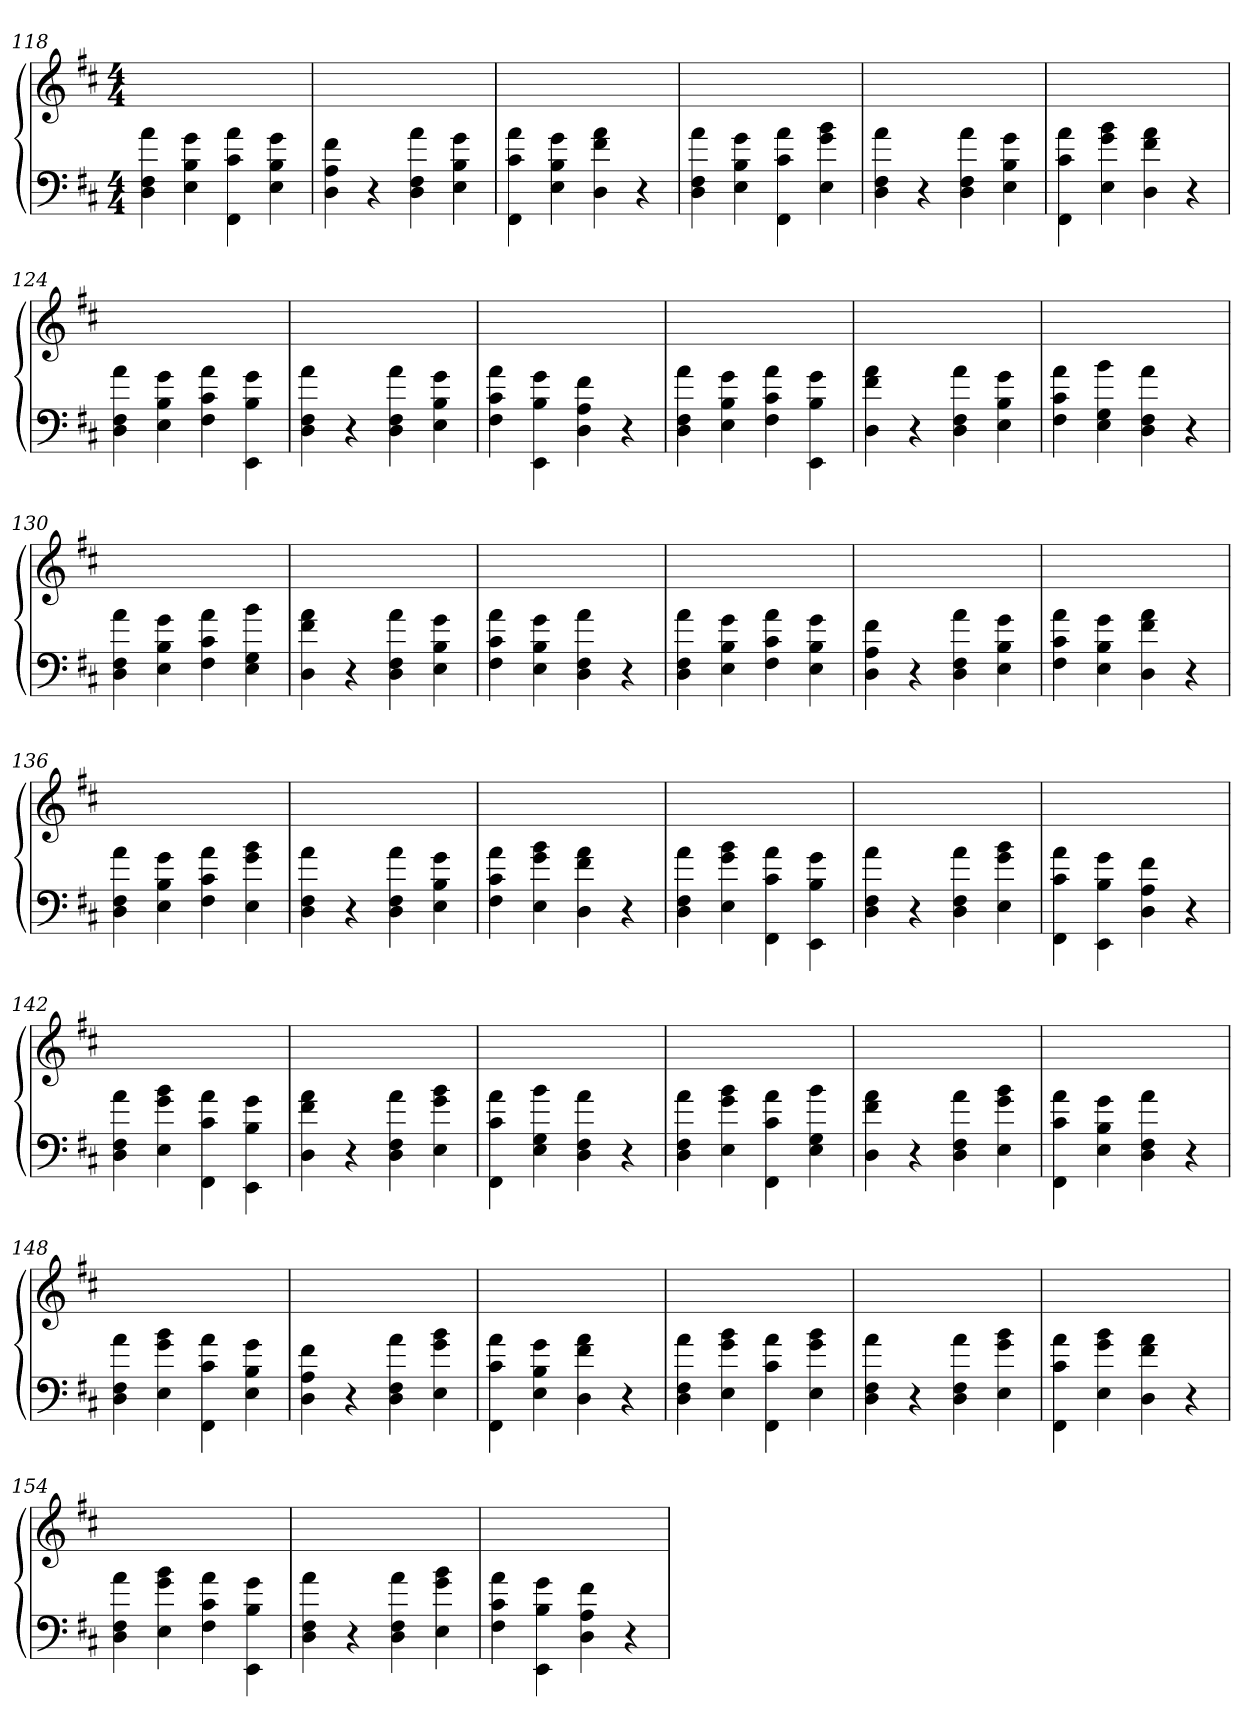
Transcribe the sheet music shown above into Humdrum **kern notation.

**kern	**kern
*part2	*part1
*staff2	*staff1
*clefF4	*clefG2
*k[f#c#]	*k[f#c#]
*D:	*D:
*M4/4	*M4/4
=118	=118
4D 4F# 4a	1ryy
4E 4B 4g	.
4FF# 4c# 4a	.
4E 4B 4g	.
=119	=119
4D 4A 4f#	1ryy
4r	.
4D 4F# 4a	.
4E 4B 4g	.
=120	=120
4FF# 4c# 4a	1ryy
4E 4B 4g	.
4D 4f# 4a	.
4r	.
=121	=121
4D 4F# 4a	1ryy
4E 4B 4g	.
4FF# 4c# 4a	.
4E 4g 4b	.
=122	=122
4D 4F# 4a	1ryy
4r	.
4D 4F# 4a	.
4E 4B 4g	.
=123	=123
4FF# 4c# 4a	1ryy
4E 4g 4b	.
4D 4f# 4a	.
4r	.
=124	=124
4D 4F# 4a	1ryy
4E 4B 4g	.
4F# 4c# 4a	.
4EE 4B 4g	.
=125	=125
4D 4F# 4a	1ryy
4r	.
4D 4F# 4a	.
4E 4B 4g	.
=126	=126
4F# 4c# 4a	1ryy
4EE 4B 4g	.
4D 4A 4f#	.
4r	.
=127	=127
4D 4F# 4a	1ryy
4E 4B 4g	.
4F# 4c# 4a	.
4EE 4B 4g	.
=128	=128
4D 4f# 4a	1ryy
4r	.
4D 4F# 4a	.
4E 4B 4g	.
=129	=129
4F# 4c# 4a	1ryy
4E 4G 4b	.
4D 4F# 4a	.
4r	.
=130	=130
4D 4F# 4a	1ryy
4E 4B 4g	.
4F# 4c# 4a	.
4E 4G 4b	.
=131	=131
4D 4f# 4a	1ryy
4r	.
4D 4F# 4a	.
4E 4B 4g	.
=132	=132
4F# 4c# 4a	1ryy
4E 4B 4g	.
4D 4F# 4a	.
4r	.
=133	=133
4D 4F# 4a	1ryy
4E 4B 4g	.
4F# 4c# 4a	.
4E 4B 4g	.
=134	=134
4D 4A 4f#	1ryy
4r	.
4D 4F# 4a	.
4E 4B 4g	.
=135	=135
4F# 4c# 4a	1ryy
4E 4B 4g	.
4D 4f# 4a	.
4r	.
=136	=136
4D 4F# 4a	1ryy
4E 4B 4g	.
4F# 4c# 4a	.
4E 4g 4b	.
=137	=137
4D 4F# 4a	1ryy
4r	.
4D 4F# 4a	.
4E 4B 4g	.
=138	=138
4F# 4c# 4a	1ryy
4E 4g 4b	.
4D 4f# 4a	.
4r	.
=139	=139
4D 4F# 4a	1ryy
4E 4g 4b	.
4FF# 4c# 4a	.
4EE 4B 4g	.
=140	=140
4D 4F# 4a	1ryy
4r	.
4D 4F# 4a	.
4E 4g 4b	.
=141	=141
4FF# 4c# 4a	1ryy
4EE 4B 4g	.
4D 4A 4f#	.
4r	.
=142	=142
4D 4F# 4a	1ryy
4E 4g 4b	.
4FF# 4c# 4a	.
4EE 4B 4g	.
=143	=143
4D 4f# 4a	1ryy
4r	.
4D 4F# 4a	.
4E 4g 4b	.
=144	=144
4FF# 4c# 4a	1ryy
4E 4G 4b	.
4D 4F# 4a	.
4r	.
=145	=145
4D 4F# 4a	1ryy
4E 4g 4b	.
4FF# 4c# 4a	.
4E 4G 4b	.
=146	=146
4D 4f# 4a	1ryy
4r	.
4D 4F# 4a	.
4E 4g 4b	.
=147	=147
4FF# 4c# 4a	1ryy
4E 4B 4g	.
4D 4F# 4a	.
4r	.
=148	=148
4D 4F# 4a	1ryy
4E 4g 4b	.
4FF# 4c# 4a	.
4E 4B 4g	.
=149	=149
4D 4A 4f#	1ryy
4r	.
4D 4F# 4a	.
4E 4g 4b	.
=150	=150
4FF# 4c# 4a	1ryy
4E 4B 4g	.
4D 4f# 4a	.
4r	.
=151	=151
4D 4F# 4a	1ryy
4E 4g 4b	.
4FF# 4c# 4a	.
4E 4g 4b	.
=152	=152
4D 4F# 4a	1ryy
4r	.
4D 4F# 4a	.
4E 4g 4b	.
=153	=153
4FF# 4c# 4a	1ryy
4E 4g 4b	.
4D 4f# 4a	.
4r	.
=154	=154
4D 4F# 4a	1ryy
4E 4g 4b	.
4F# 4c# 4a	.
4EE 4B 4g	.
=155	=155
4D 4F# 4a	1ryy
4r	.
4D 4F# 4a	.
4E 4g 4b	.
=156	=156
4F# 4c# 4a	1ryy
4EE 4B 4g	.
4D 4A 4f#	.
4r	.
=	=
*-	*-
